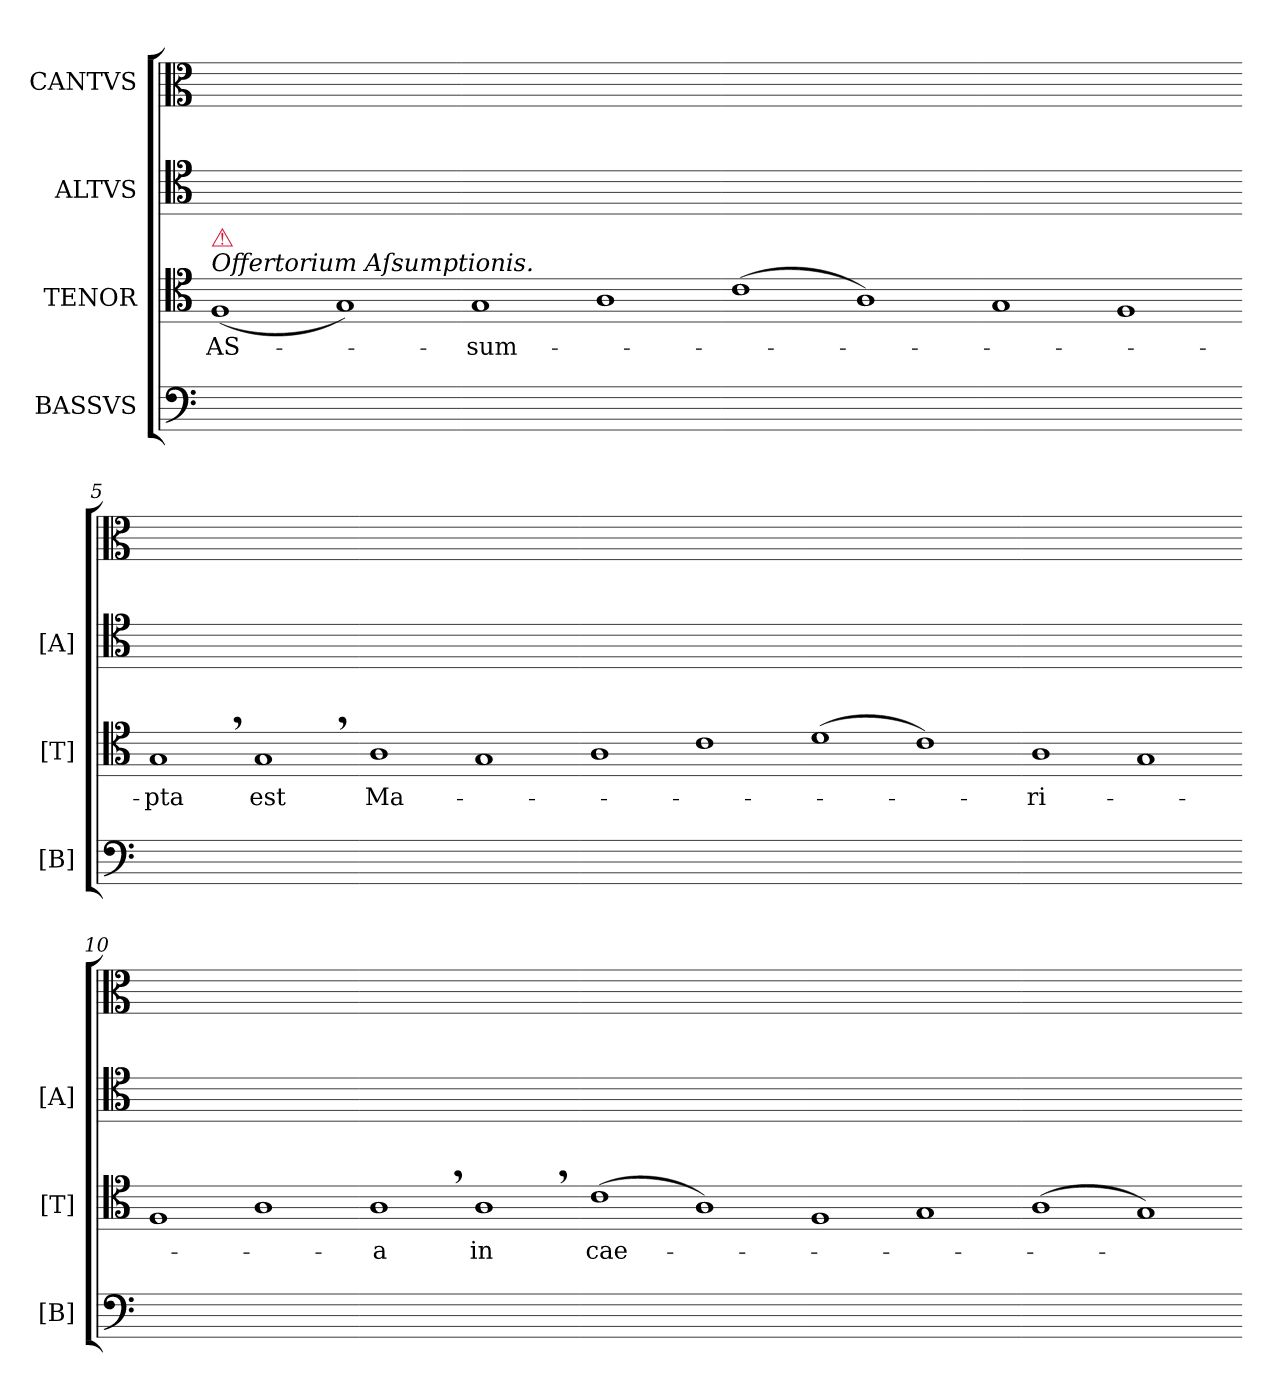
**kern	**kern	**text	**kern	**kern
*part4	*part3	*part3	*part2	*part1
*staff4	*staff3	*staff3	*staff2	*staff1
*I"BASSVS	*I"TENOR	*	*I"ALTVS	*I"CANTVS
*I'[B]	*I'[T]	*	*I'[A]	*
*clefF4	*clefC4	*	*clefC4	*clefC3
*k[]	*k[]	*	*k[]	*k[]
*F:lyd	*F:lyd	*	*F:lyd	*F:lyd
=1	=1	=1	=1	=1
!	!LO:TX:a:i:t=Offertorium Aſsumptionis.	!	!	!
!	!LO:TX:a:color=crimson:t=⚠	!	!	!
0ryy	(>1F	AS-	0ryy	0ryy
.	1G)	.	.	.
=2-	=2-	=2-	=2-	=2-
0ryy	1G	-sum-	0ryy	0ryy
.	1A	.	.	.
=3-	=3-	=3-	=3-	=3-
0ryy	(>1c	.	0ryy	0ryy
.	1A)	.	.	.
=4-	=4-	=4-	=4-	=4-
0ryy	1G	.	0ryy	0ryy
.	1F	.	.	.
=5-	=5-	=5-	=5-	=5-
0ryy	1G,>	-pta	0ryy	0ryy
.	1G,>	est	.	.
=6-	=6-	=6-	=6-	=6-
0ryy	1A	Ma-	0ryy	0ryy
.	1G	.	.	.
=7-	=7-	=7-	=7-	=7-
0ryy	1A	.	0ryy	0ryy
.	1c	.	.	.
=8-	=8-	=8-	=8-	=8-
0ryy	(>1d	.	0ryy	0ryy
.	1c)	.	.	.
=9-	=9-	=9-	=9-	=9-
0ryy	1A	-ri-	0ryy	0ryy
.	1G	.	.	.
=10-	=10-	=10-	=10-	=10-
0ryy	1F	.	0ryy	0ryy
.	1A	.	.	.
=11-	=11-	=11-	=11-	=11-
0ryy	1A,>	-a	0ryy	0ryy
.	1A,>	in	.	.
=12-	=12-	=12-	=12-	=12-
0ryy	(>1c	cae-	0ryy	0ryy
.	1A)	.	.	.
=13-	=13-	=13-	=13-	=13-
0ryy	1F	.	0ryy	0ryy
.	1G	.	.	.
=14-	=14-	=14-	=14-	=14-
0ryy	(>1A	.	0ryy	0ryy
.	1G)	.	.	.
=-	=-	=-	=-	=-
*-	*-	*-	*-	*-
